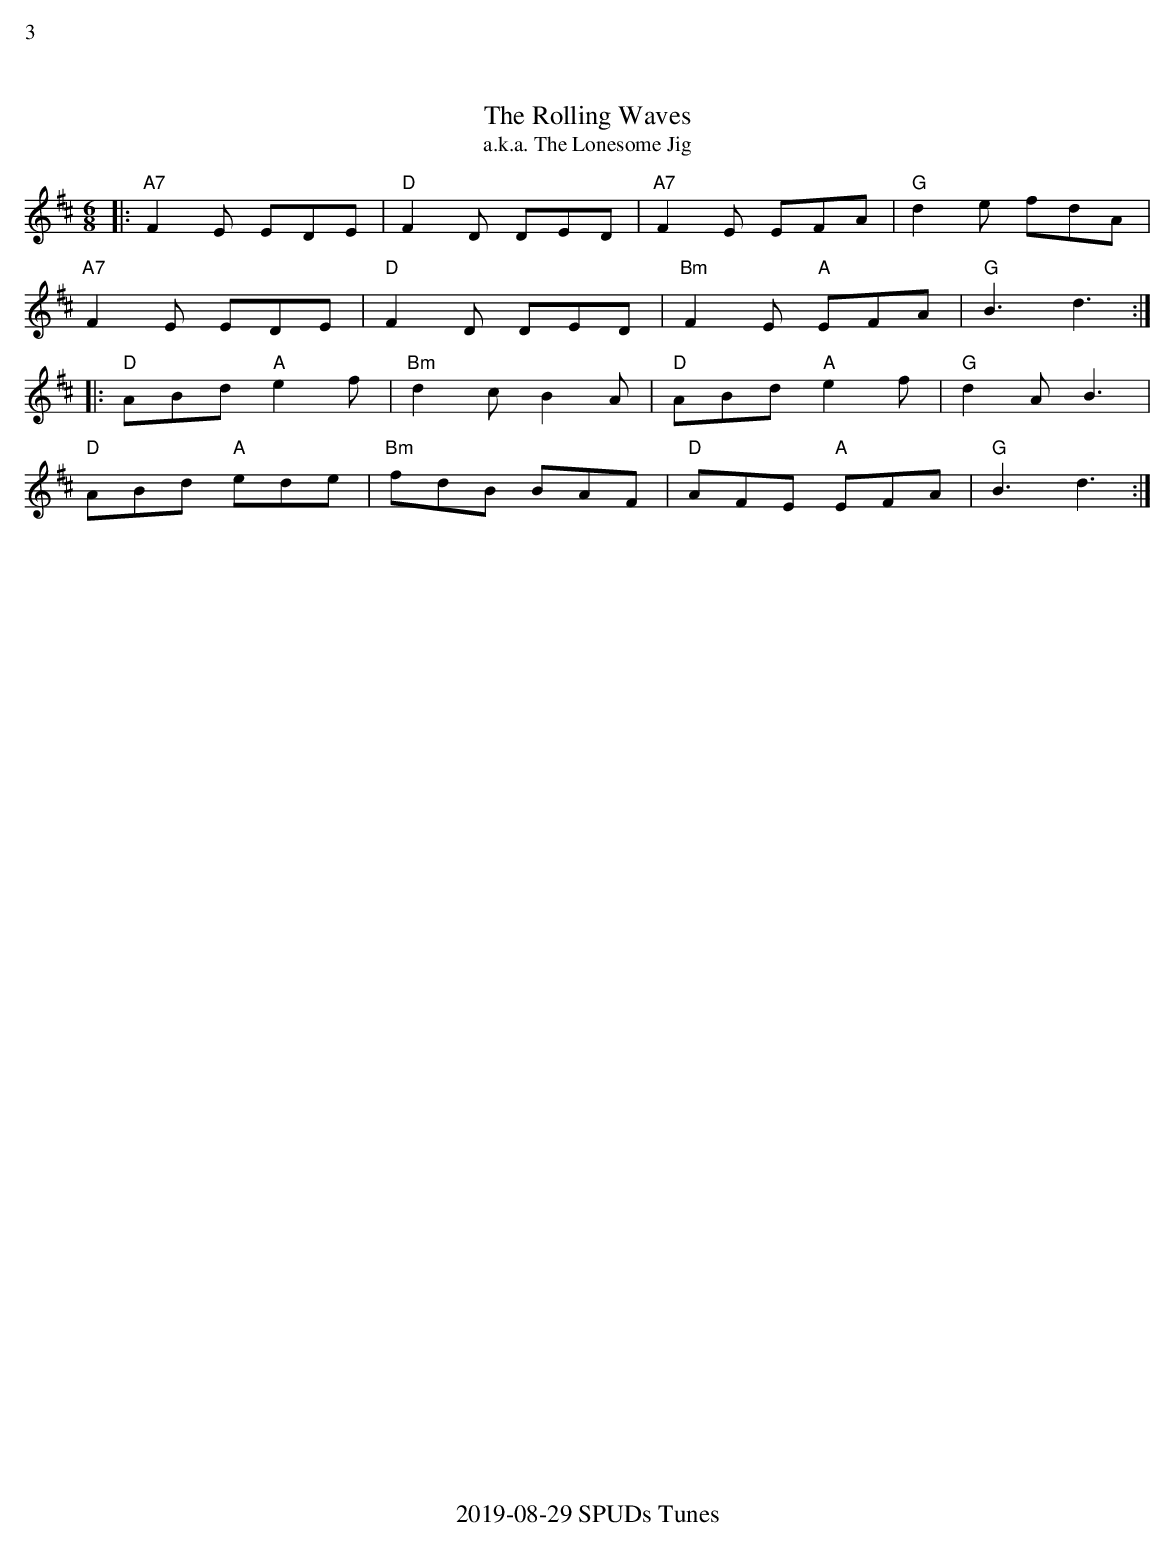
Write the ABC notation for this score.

X:1
%%text 3
T: The Rolling Waves
T: a.k.a. The Lonesome Jig
M: 6/8
L: 1/8
K: Dmaj
|:"A7"F2 E EDE|"D"F2 D DED|"A7"F2 E EFA|"G"d2 e fdA|
"A7"F2 E EDE|"D"F2 D DED|"Bm"F2 E "A"EFA|"G"B3 d3:|
|:"D"ABd "A"e2 f|"Bm"d2 cB2 A|"D"ABd "A"e2 f|"G"d2 A B3|
"D"ABd "A"ede|"Bm"fdB BAF|"D"AFE "A"EFA|"G"B3 d3:|
